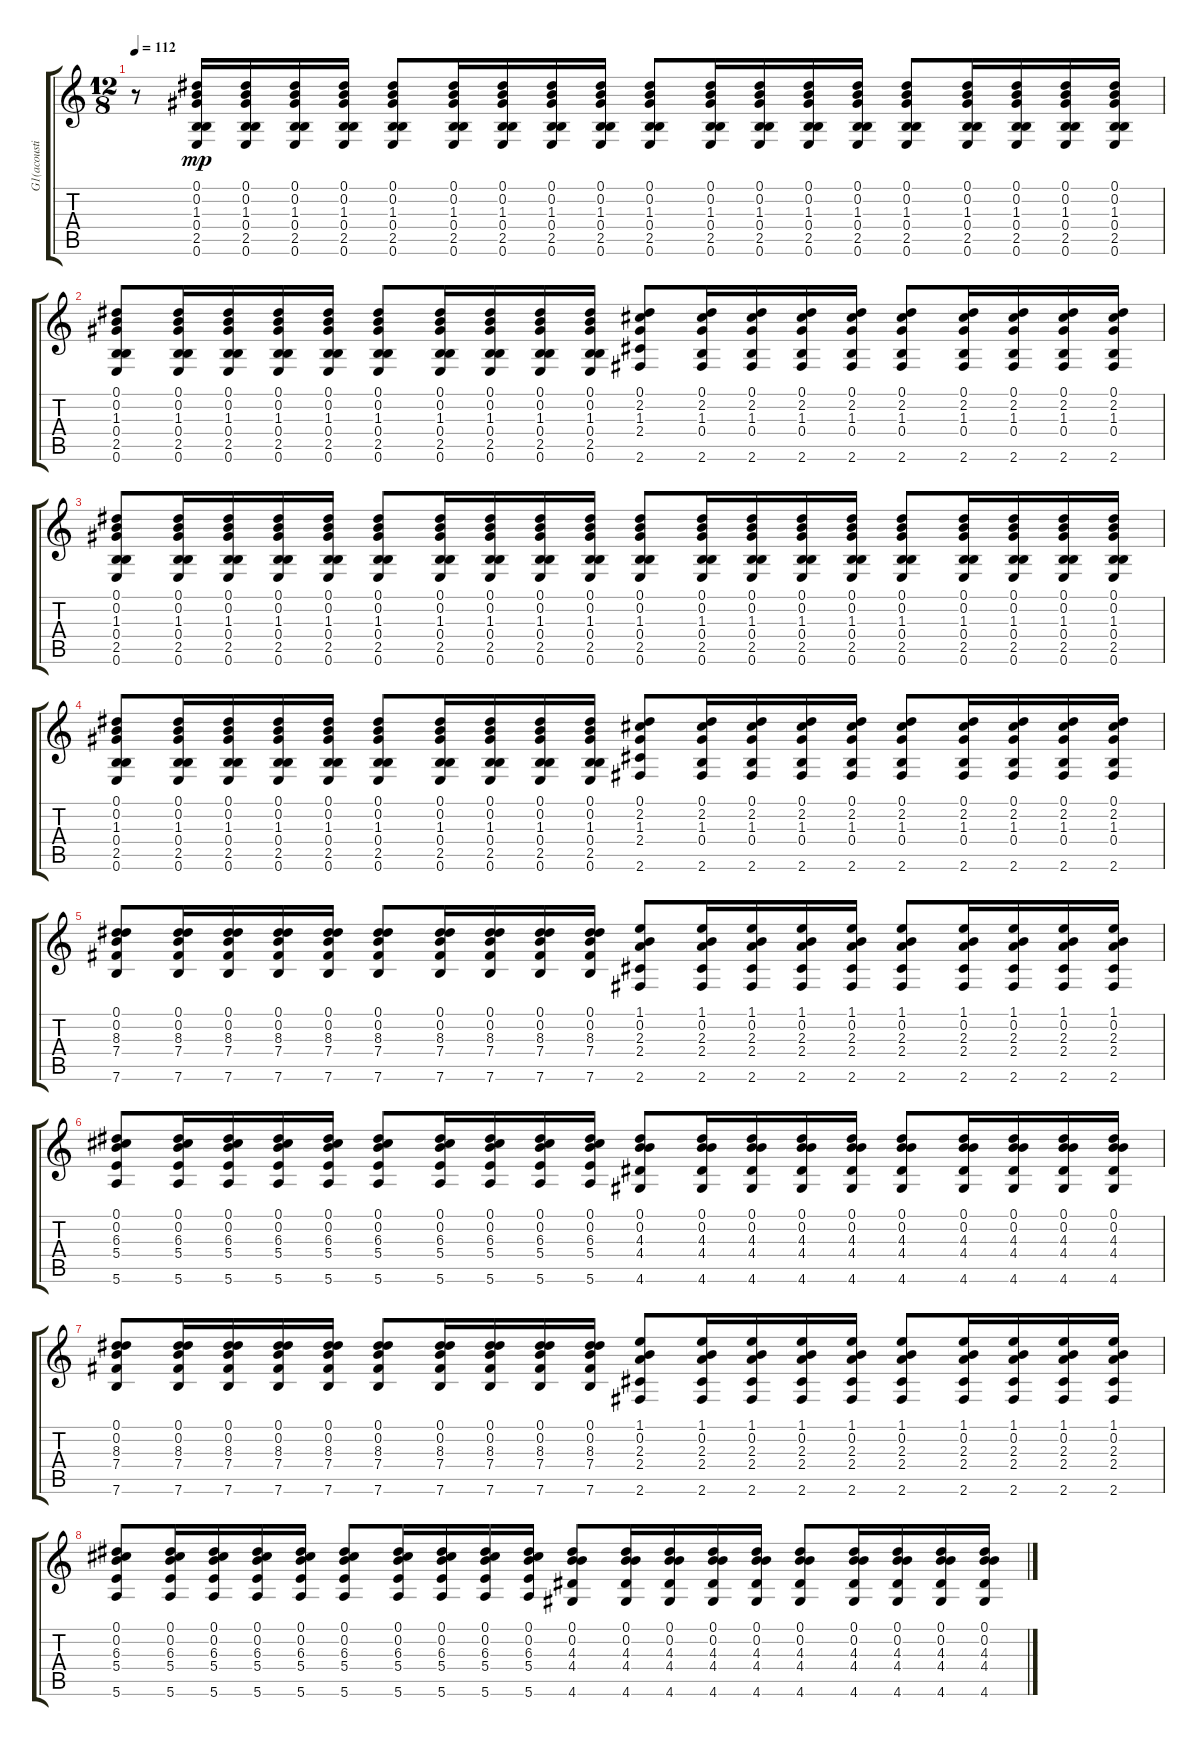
\track ("G1(acoustic)" "G1(acousti") {instrument acousticguitarsteel}
\staff {score tabs}
\tuning (Eb4 B3 G3 B2 A2 E2) {hide}
\ts (12 8)
\tempo 112
\clef g2
\ks c
r.8{dy mp instrument acousticguitarsteel} (0.1 0.2 1.3 0.4 2.5 0.6).16 (0.1 0.2 1.3 0.4 2.5 0.6).16 (0.1 0.2 1.3 0.4 2.5 0.6).16 (0.1 0.2 1.3 0.4 2.5 0.6).16 (0.1 0.2 1.3 0.4 2.5 0.6).8 (0.1 0.2 1.3 0.4 2.5 0.6).16 (0.1 0.2 1.3 0.4 2.5 0.6).16 (0.1 0.2 1.3 0.4 2.5 0.6).16 (0.1 0.2 1.3 0.4 2.5 0.6).16 (0.1 0.2 1.3 0.4 2.5 0.6).8 (0.1 0.2 1.3 0.4 2.5 0.6).16 (0.1 0.2 1.3 0.4 2.5 0.6).16 (0.1 0.2 1.3 0.4 2.5 0.6).16 (0.1 0.2 1.3 0.4 2.5 0.6).16 (0.1 0.2 1.3 0.4 2.5 0.6).8 (0.1 0.2 1.3 0.4 2.5 0.6).16 (0.1 0.2 1.3 0.4 2.5 0.6).16 (0.1 0.2 1.3 0.4 2.5 0.6).16 (0.1 0.2 1.3 0.4 2.5 0.6).16 |
(0.1 0.2 1.3 0.4 2.5 0.6).8 (0.1 0.2 1.3 0.4 2.5 0.6).16 (0.1 0.2 1.3 0.4 2.5 0.6).16 (0.1 0.2 1.3 0.4 2.5 0.6).16 (0.1 0.2 1.3 0.4 2.5 0.6).16 (0.1 0.2 1.3 0.4 2.5 0.6).8 (0.1 0.2 1.3 0.4 2.5 0.6).16 (0.1 0.2 1.3 0.4 2.5 0.6).16 (0.1 0.2 1.3 0.4 2.5 0.6).16 (0.1 0.2 1.3 0.4 2.5 0.6).16 (0.1 2.2 1.3 2.4 2.6).8 (0.1 2.2 1.3 0.4 2.6).16 (0.1 2.2 1.3 0.4 2.6).16 (0.1 2.2 1.3 0.4 2.6).16 (0.1 2.2 1.3 0.4 2.6).16 (0.1 2.2 1.3 0.4 2.6).8 (0.1 2.2 1.3 0.4 2.6).16 (0.1 2.2 1.3 0.4 2.6).16 (0.1 2.2 1.3 0.4 2.6).16 (0.1 2.2 1.3 0.4 2.6).16 |
(0.1 0.2 1.3 0.4 2.5 0.6).8 (0.1 0.2 1.3 0.4 2.5 0.6).16 (0.1 0.2 1.3 0.4 2.5 0.6).16 (0.1 0.2 1.3 0.4 2.5 0.6).16 (0.1 0.2 1.3 0.4 2.5 0.6).16 (0.1 0.2 1.3 0.4 2.5 0.6).8 (0.1 0.2 1.3 0.4 2.5 0.6).16 (0.1 0.2 1.3 0.4 2.5 0.6).16 (0.1 0.2 1.3 0.4 2.5 0.6).16 (0.1 0.2 1.3 0.4 2.5 0.6).16 (0.1 0.2 1.3 0.4 2.5 0.6).8 (0.1 0.2 1.3 0.4 2.5 0.6).16 (0.1 0.2 1.3 0.4 2.5 0.6).16 (0.1 0.2 1.3 0.4 2.5 0.6).16 (0.1 0.2 1.3 0.4 2.5 0.6).16 (0.1 0.2 1.3 0.4 2.5 0.6).8 (0.1 0.2 1.3 0.4 2.5 0.6).16 (0.1 0.2 1.3 0.4 2.5 0.6).16 (0.1 0.2 1.3 0.4 2.5 0.6).16 (0.1 0.2 1.3 0.4 2.5 0.6).16 |
(0.1 0.2 1.3 0.4 2.5 0.6).8 (0.1 0.2 1.3 0.4 2.5 0.6).16 (0.1 0.2 1.3 0.4 2.5 0.6).16 (0.1 0.2 1.3 0.4 2.5 0.6).16 (0.1 0.2 1.3 0.4 2.5 0.6).16 (0.1 0.2 1.3 0.4 2.5 0.6).8 (0.1 0.2 1.3 0.4 2.5 0.6).16 (0.1 0.2 1.3 0.4 2.5 0.6).16 (0.1 0.2 1.3 0.4 2.5 0.6).16 (0.1 0.2 1.3 0.4 2.5 0.6).16 (0.1 2.2 1.3 2.4 2.6).8 (0.1 2.2 1.3 0.4 2.6).16 (0.1 2.2 1.3 0.4 2.6).16 (0.1 2.2 1.3 0.4 2.6).16 (0.1 2.2 1.3 0.4 2.6).16 (0.1 2.2 1.3 0.4 2.6).8 (0.1 2.2 1.3 0.4 2.6).16 (0.1 2.2 1.3 0.4 2.6).16 (0.1 2.2 1.3 0.4 2.6).16 (0.1 2.2 1.3 0.4 2.6).16 |
(0.1 0.2 8.3 7.4 7.6).8 (0.1 0.2 8.3 7.4 7.6).16 (0.1 0.2 8.3 7.4 7.6).16 (0.1 0.2 8.3 7.4 7.6).16 (0.1 0.2 8.3 7.4 7.6).16 (0.1 0.2 8.3 7.4 7.6).8 (0.1 0.2 8.3 7.4 7.6).16 (0.1 0.2 8.3 7.4 7.6).16 (0.1 0.2 8.3 7.4 7.6).16 (0.1 0.2 8.3 7.4 7.6).16 (1.1 0.2 2.3 2.4 2.6).8 (1.1 0.2 2.3 2.4 2.6).16 (1.1 0.2 2.3 2.4 2.6).16 (1.1 0.2 2.3 2.4 2.6).16 (1.1 0.2 2.3 2.4 2.6).16 (1.1 0.2 2.3 2.4 2.6).8 (1.1 0.2 2.3 2.4 2.6).16 (1.1 0.2 2.3 2.4 2.6).16 (1.1 0.2 2.3 2.4 2.6).16 (1.1 0.2 2.3 2.4 2.6).16 |
(0.1 0.2 6.3 5.4 5.6).8 (0.1 0.2 6.3 5.4 5.6).16 (0.1 0.2 6.3 5.4 5.6).16 (0.1 0.2 6.3 5.4 5.6).16 (0.1 0.2 6.3 5.4 5.6).16 (0.1 0.2 6.3 5.4 5.6).8 (0.1 0.2 6.3 5.4 5.6).16 (0.1 0.2 6.3 5.4 5.6).16 (0.1 0.2 6.3 5.4 5.6).16 (0.1 0.2 6.3 5.4 5.6).16 (0.1 0.2 4.3 4.4 4.6).8 (0.1 0.2 4.3 4.4 4.6).16 (0.1 0.2 4.3 4.4 4.6).16 (0.1 0.2 4.3 4.4 4.6).16 (0.1 0.2 4.3 4.4 4.6).16 (0.1 0.2 4.3 4.4 4.6).8 (0.1 0.2 4.3 4.4 4.6).16 (0.1 0.2 4.3 4.4 4.6).16 (0.1 0.2 4.3 4.4 4.6).16 (0.1 0.2 4.3 4.4 4.6).16 |
(0.1 0.2 8.3 7.4 7.6).8 (0.1 0.2 8.3 7.4 7.6).16 (0.1 0.2 8.3 7.4 7.6).16 (0.1 0.2 8.3 7.4 7.6).16 (0.1 0.2 8.3 7.4 7.6).16 (0.1 0.2 8.3 7.4 7.6).8 (0.1 0.2 8.3 7.4 7.6).16 (0.1 0.2 8.3 7.4 7.6).16 (0.1 0.2 8.3 7.4 7.6).16 (0.1 0.2 8.3 7.4 7.6).16 (1.1 0.2 2.3 2.4 2.6).8 (1.1 0.2 2.3 2.4 2.6).16 (1.1 0.2 2.3 2.4 2.6).16 (1.1 0.2 2.3 2.4 2.6).16 (1.1 0.2 2.3 2.4 2.6).16 (1.1 0.2 2.3 2.4 2.6).8 (1.1 0.2 2.3 2.4 2.6).16 (1.1 0.2 2.3 2.4 2.6).16 (1.1 0.2 2.3 2.4 2.6).16 (1.1 0.2 2.3 2.4 2.6).16 |
(0.1 0.2 6.3 5.4 5.6).8 (0.1 0.2 6.3 5.4 5.6).16 (0.1 0.2 6.3 5.4 5.6).16 (0.1 0.2 6.3 5.4 5.6).16 (0.1 0.2 6.3 5.4 5.6).16 (0.1 0.2 6.3 5.4 5.6).8 (0.1 0.2 6.3 5.4 5.6).16 (0.1 0.2 6.3 5.4 5.6).16 (0.1 0.2 6.3 5.4 5.6).16 (0.1 0.2 6.3 5.4 5.6).16 (0.1 0.2 4.3 4.4 4.6).8 (0.1 0.2 4.3 4.4 4.6).16 (0.1 0.2 4.3 4.4 4.6).16 (0.1 0.2 4.3 4.4 4.6).16 (0.1 0.2 4.3 4.4 4.6).16 (0.1 0.2 4.3 4.4 4.6).8 (0.1 0.2 4.3 4.4 4.6).16 (0.1 0.2 4.3 4.4 4.6).16 (0.1 0.2 4.3 4.4 4.6).16 (0.1 0.2 4.3 4.4 4.6).16
